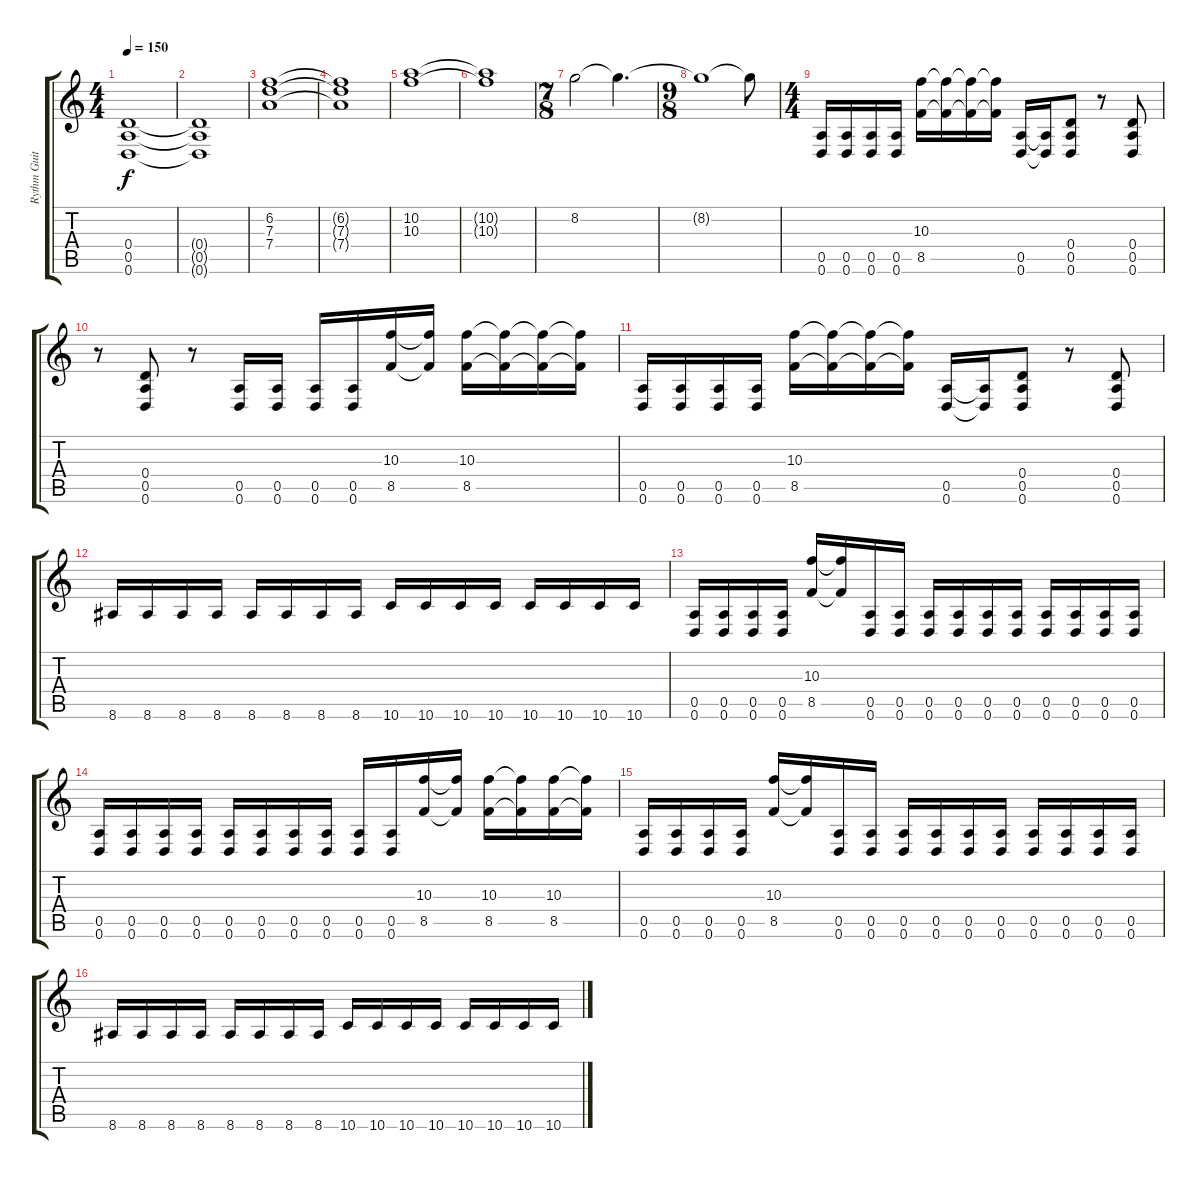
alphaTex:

\track ("Rythm Guitar" "Rythm Guit") {instrument distortionguitar}
\staff {score tabs}
\tuning (E4 B3 G3 D3 A2 D2) {hide}
\ts (4 4)
\tempo 150
\clef g2
\ks c
(0.4 0.5 0.6).1{dy f} |
(0.4{t} 0.5{t} 0.6{t}).1 |
(6.2 7.3 7.4).1 |
(6.2{t} 7.3{t} 7.4{t}).1 |
(10.2 10.3).1 |
(10.2{t} 10.3{t}).1 |
\ts (7 8)
8.2.2 8.2{t}.4{d} |
\ts (9 8)
8.2{t}.1 8.2{t}.8 |
\ts (4 4)
(0.5 0.6).16 (0.5 0.6).16 (0.5 0.6).16 (0.5 0.6).16 (10.3 8.5).16 (10.3{t} 8.5{t}).16 (10.3{t} 8.5{t}).16 (10.3{t} 8.5{t}).16 (0.5 0.6).16 (0.5{t} 0.6{t}).16 (0.4 0.5 0.6).8 r.8 (0.4 0.5 0.6).8 |
r.8 (0.4 0.5 0.6).8 r.8 (0.5 0.6).16 (0.5 0.6).16 (0.5 0.6).16 (0.5 0.6).16 (10.3 8.5).16 (10.3{t} 8.5{t}).16 (10.3 8.5).16 (10.3{t} 8.5{t}).16 (10.3{t} 8.5{t}).16 (10.3{t} 8.5{t}).16 |
(0.5 0.6).16 (0.5 0.6).16 (0.5 0.6).16 (0.5 0.6).16 (10.3 8.5).16 (10.3{t} 8.5{t}).16 (10.3{t} 8.5{t}).16 (10.3{t} 8.5{t}).16 (0.5 0.6).16 (0.5{t} 0.6{t}).16 (0.4 0.5 0.6).8 r.8 (0.4 0.5 0.6).8 |
8.6.16 8.6.16 8.6.16 8.6.16 8.6.16 8.6.16 8.6.16 8.6.16 10.6.16 10.6.16 10.6.16 10.6.16 10.6.16 10.6.16 10.6.16 10.6.16 |
(0.5 0.6).16 (0.5 0.6).16 (0.5 0.6).16 (0.5 0.6).16 (10.3 8.5).16 (10.3{t} 8.5{t}).16 (0.5 0.6).16 (0.5 0.6).16 (0.5 0.6).16 (0.5 0.6).16 (0.5 0.6).16 (0.5 0.6).16 (0.5 0.6).16 (0.5 0.6).16 (0.5 0.6).16 (0.5 0.6).16 |
(0.5 0.6).16 (0.5 0.6).16 (0.5 0.6).16 (0.5 0.6).16 (0.5 0.6).16 (0.5 0.6).16 (0.5 0.6).16 (0.5 0.6).16 (0.5 0.6).16 (0.5 0.6).16 (10.3 8.5).16 (10.3{t} 8.5{t}).16 (10.3 8.5).16 (10.3{t} 8.5{t}).16 (10.3 8.5).16 (10.3{t} 8.5{t}).16 |
(0.5 0.6).16 (0.5 0.6).16 (0.5 0.6).16 (0.5 0.6).16 (10.3 8.5).16 (10.3{t} 8.5{t}).16 (0.5 0.6).16 (0.5 0.6).16 (0.5 0.6).16 (0.5 0.6).16 (0.5 0.6).16 (0.5 0.6).16 (0.5 0.6).16 (0.5 0.6).16 (0.5 0.6).16 (0.5 0.6).16 |
8.6.16 8.6.16 8.6.16 8.6.16 8.6.16 8.6.16 8.6.16 8.6.16 10.6.16 10.6.16 10.6.16 10.6.16 10.6.16 10.6.16 10.6.16 10.6.16
